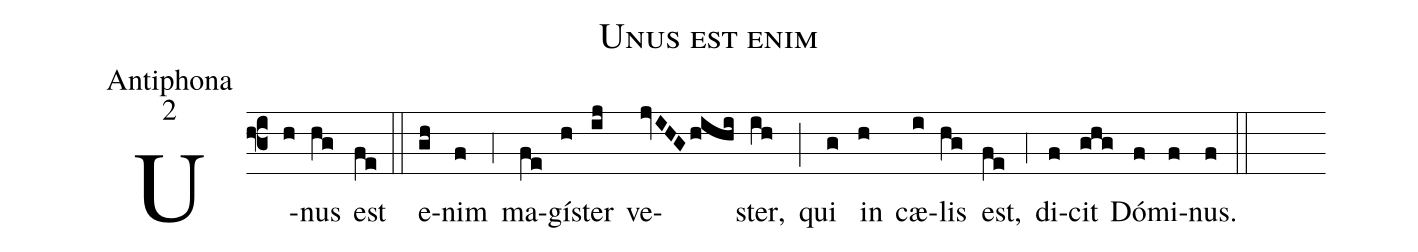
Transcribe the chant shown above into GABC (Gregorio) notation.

name:Unus est enim;
office-part:Antiphona;
mode:2;
%%
(f3) U(h)nus(hg) est(fe) (::)
e(gh)nim(f) (,4) ma(fe)gí(h)ster(ij) ve(jvIHG/hihi)ster,(ih) (;) qui(g) in(h) cæ(i)lis(hg) est,(fe) (,4) di(f)cit(ghg) Dó(f)mi(f)nus.(f) (::)
